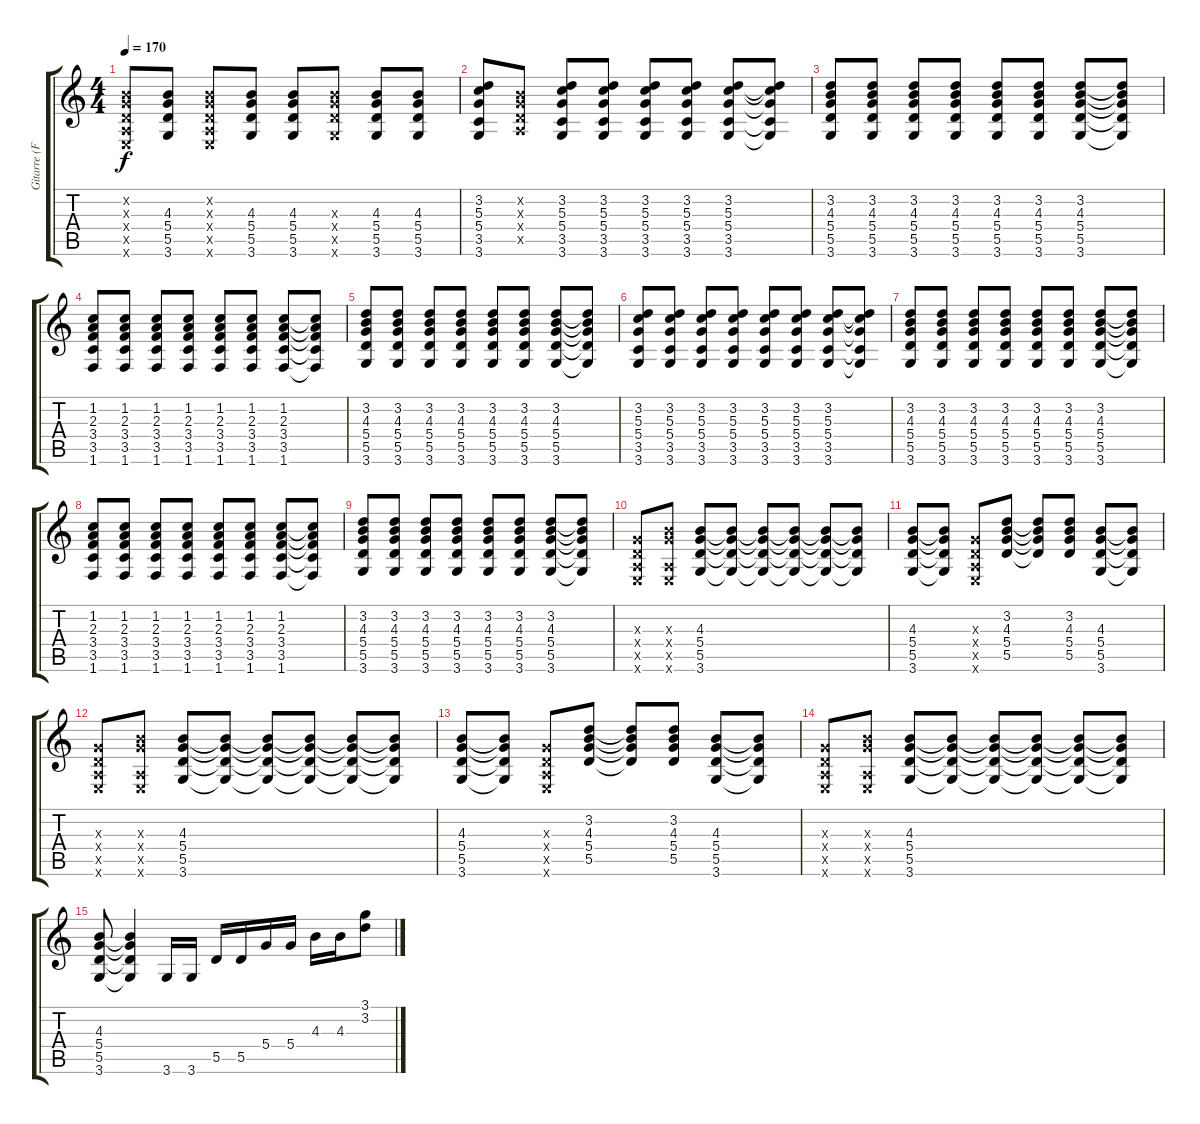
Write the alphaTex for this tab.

\track ("Gitarre (Farin)" "Gitarre (F") {instrument distortionguitar}
\staff {score tabs}
\tuning (E4 B3 G3 D3 A2 E2) {hide}
\ts (4 4)
\tempo 170
\clef g2
\ks c
(0.2{x} 0.3{x} 0.4{x} 0.5{x} 0.6{x}).8{dy f} (4.3 5.4 5.5 3.6).8 (0.2{x} 0.3{x} 0.4{x} 0.5{x} 0.6{x}).8 (4.3 5.4 5.5 3.6).8 (4.3 5.4 5.5 3.6).8 (4.3{x} 5.4{x} 5.5{x} 3.6{x}).8 (4.3 5.4 5.5 3.6).8 (4.3 5.4 5.5 3.6).8 |
(3.2 5.3 5.4 3.5 3.6).8 (0.2{x} 0.3{x} 0.4{x} 0.5{x}).8 (3.2 5.3 5.4 3.5 3.6).8 (3.2 5.3 5.4 3.5 3.6).8 (3.2 5.3 5.4 3.5 3.6).8 (3.2 5.3 5.4 3.5 3.6).8 (3.2 5.3 5.4 3.5 3.6).8 (3.2{t} 5.3{t} 5.4{t} 3.5{t} 3.6{t}).8 |
(3.2 4.3 5.4 5.5 3.6).8 (3.2 4.3 5.4 5.5 3.6).8 (3.2 4.3 5.4 5.5 3.6).8 (3.2 4.3 5.4 5.5 3.6).8 (3.2 4.3 5.4 5.5 3.6).8 (3.2 4.3 5.4 5.5 3.6).8 (3.2 4.3 5.4 5.5 3.6).8 (3.2{t} 4.3{t} 5.4{t} 5.5{t} 3.6{t}).8 |
(1.2 2.3 3.4 3.5 1.6).8 (1.2 2.3 3.4 3.5 1.6).8 (1.2 2.3 3.4 3.5 1.6).8 (1.2 2.3 3.4 3.5 1.6).8 (1.2 2.3 3.4 3.5 1.6).8 (1.2 2.3 3.4 3.5 1.6).8 (1.2 2.3 3.4 3.5 1.6).8 (1.2{t} 2.3{t} 3.4{t} 3.5{t} 1.6{t}).8 |
(3.2 4.3 5.4 5.5 3.6).8 (3.2 4.3 5.4 5.5 3.6).8 (3.2 4.3 5.4 5.5 3.6).8 (3.2 4.3 5.4 5.5 3.6).8 (3.2 4.3 5.4 5.5 3.6).8 (3.2 4.3 5.4 5.5 3.6).8 (3.2 4.3 5.4 5.5 3.6).8 (3.2{t} 4.3{t} 5.4{t} 5.5{t} 3.6{t}).8 |
(3.2 5.3 5.4 3.5 3.6).8 (3.2 5.3 5.4 3.5 3.6).8 (3.2 5.3 5.4 3.5 3.6).8 (3.2 5.3 5.4 3.5 3.6).8 (3.2 5.3 5.4 3.5 3.6).8 (3.2 5.3 5.4 3.5 3.6).8 (3.2 5.3 5.4 3.5 3.6).8 (3.2{t} 5.3{t} 5.4{t} 3.5{t} 3.6{t}).8 |
(3.2 4.3 5.4 5.5 3.6).8 (3.2 4.3 5.4 5.5 3.6).8 (3.2 4.3 5.4 5.5 3.6).8 (3.2 4.3 5.4 5.5 3.6).8 (3.2 4.3 5.4 5.5 3.6).8 (3.2 4.3 5.4 5.5 3.6).8 (3.2 4.3 5.4 5.5 3.6).8 (3.2{t} 4.3{t} 5.4{t} 5.5{t} 3.6{t}).8 |
(1.2 2.3 3.4 3.5 1.6).8 (1.2 2.3 3.4 3.5 1.6).8 (1.2 2.3 3.4 3.5 1.6).8 (1.2 2.3 3.4 3.5 1.6).8 (1.2 2.3 3.4 3.5 1.6).8 (1.2 2.3 3.4 3.5 1.6).8 (1.2 2.3 3.4 3.5 1.6).8 (1.2{t} 2.3{t} 3.4{t} 3.5{t} 1.6{t}).8 |
(3.2 4.3 5.4 5.5 3.6).8 (3.2 4.3 5.4 5.5 3.6).8 (3.2 4.3 5.4 5.5 3.6).8 (3.2 4.3 5.4 5.5 3.6).8 (3.2 4.3 5.4 5.5 3.6).8 (3.2 4.3 5.4 5.5 3.6).8 (3.2 4.3 5.4 5.5 3.6).8 (3.2{t} 4.3{t} 5.4{t} 5.5{t} 3.6{t}).8 |
(0.3{x} 0.4{x} 0.5{x} 0.6{x}).8 (4.3{x} 5.4{x} 0.5{x} 0.6{x}).8 (4.3 5.4 5.5 3.6).8 (4.3{t} 5.4{t} 5.5{t} 3.6{t}).8 (4.3{t} 5.4{t} 5.5{t} 3.6{t}).8 (4.3{t} 5.4{t} 5.5{t} 3.6{t}).8 (4.3{t} 5.4{t} 5.5{t} 3.6{t}).8 (4.3{t} 5.4{t} 5.5{t} 3.6{t}).8 |
(4.3 5.4 5.5 3.6).8 (4.3{t} 5.4{t} 5.5{t} 3.6{t}).8 (0.3{x} 0.4{x} 0.5{x} 0.6{x}).8 (3.2 4.3 5.4 5.5).8 (3.2{t} 4.3{t} 5.4{t} 5.5{t}).8 (3.2 4.3 5.4 5.5).8 (4.3 5.4 5.5 3.6).8 (4.3{t} 5.4{t} 5.5{t} 3.6{t}).8 |
(0.3{x} 0.4{x} 0.5{x} 0.6{x}).8 (4.3{x} 5.4{x} 0.5{x} 0.6{x}).8 (4.3 5.4 5.5 3.6).8 (4.3{t} 5.4{t} 5.5{t} 3.6{t}).8 (4.3{t} 5.4{t} 5.5{t} 3.6{t}).8 (4.3{t} 5.4{t} 5.5{t} 3.6{t}).8 (4.3{t} 5.4{t} 5.5{t} 3.6{t}).8 (4.3{t} 5.4{t} 5.5{t} 3.6{t}).8 |
(4.3 5.4 5.5 3.6).8 (4.3{t} 5.4{t} 5.5{t} 3.6{t}).8 (0.3{x} 0.4{x} 0.5{x} 0.6{x}).8 (3.2 4.3 5.4 5.5).8 (3.2{t} 4.3{t} 5.4{t} 5.5{t}).8 (3.2 4.3 5.4 5.5).8 (4.3 5.4 5.5 3.6).8 (4.3{t} 5.4{t} 5.5{t} 3.6{t}).8 |
(0.3{x} 0.4{x} 0.5{x} 0.6{x}).8 (4.3{x} 5.4{x} 0.5{x} 0.6{x}).8 (4.3 5.4 5.5 3.6).8 (4.3{t} 5.4{t} 5.5{t} 3.6{t}).8 (4.3{t} 5.4{t} 5.5{t} 3.6{t}).8 (4.3{t} 5.4{t} 5.5{t} 3.6{t}).8 (4.3{t} 5.4{t} 5.5{t} 3.6{t}).8 (4.3{t} 5.4{t} 5.5{t} 3.6{t}).8 |
(4.3 5.4 5.5 3.6).8 (4.3{t} 5.4{t} 5.5{t} 3.6{t}).4 3.6.16 3.6.16 5.5.16 5.5.16 5.4.16 5.4.16 4.3.16 4.3.16 (3.1 3.2).8
